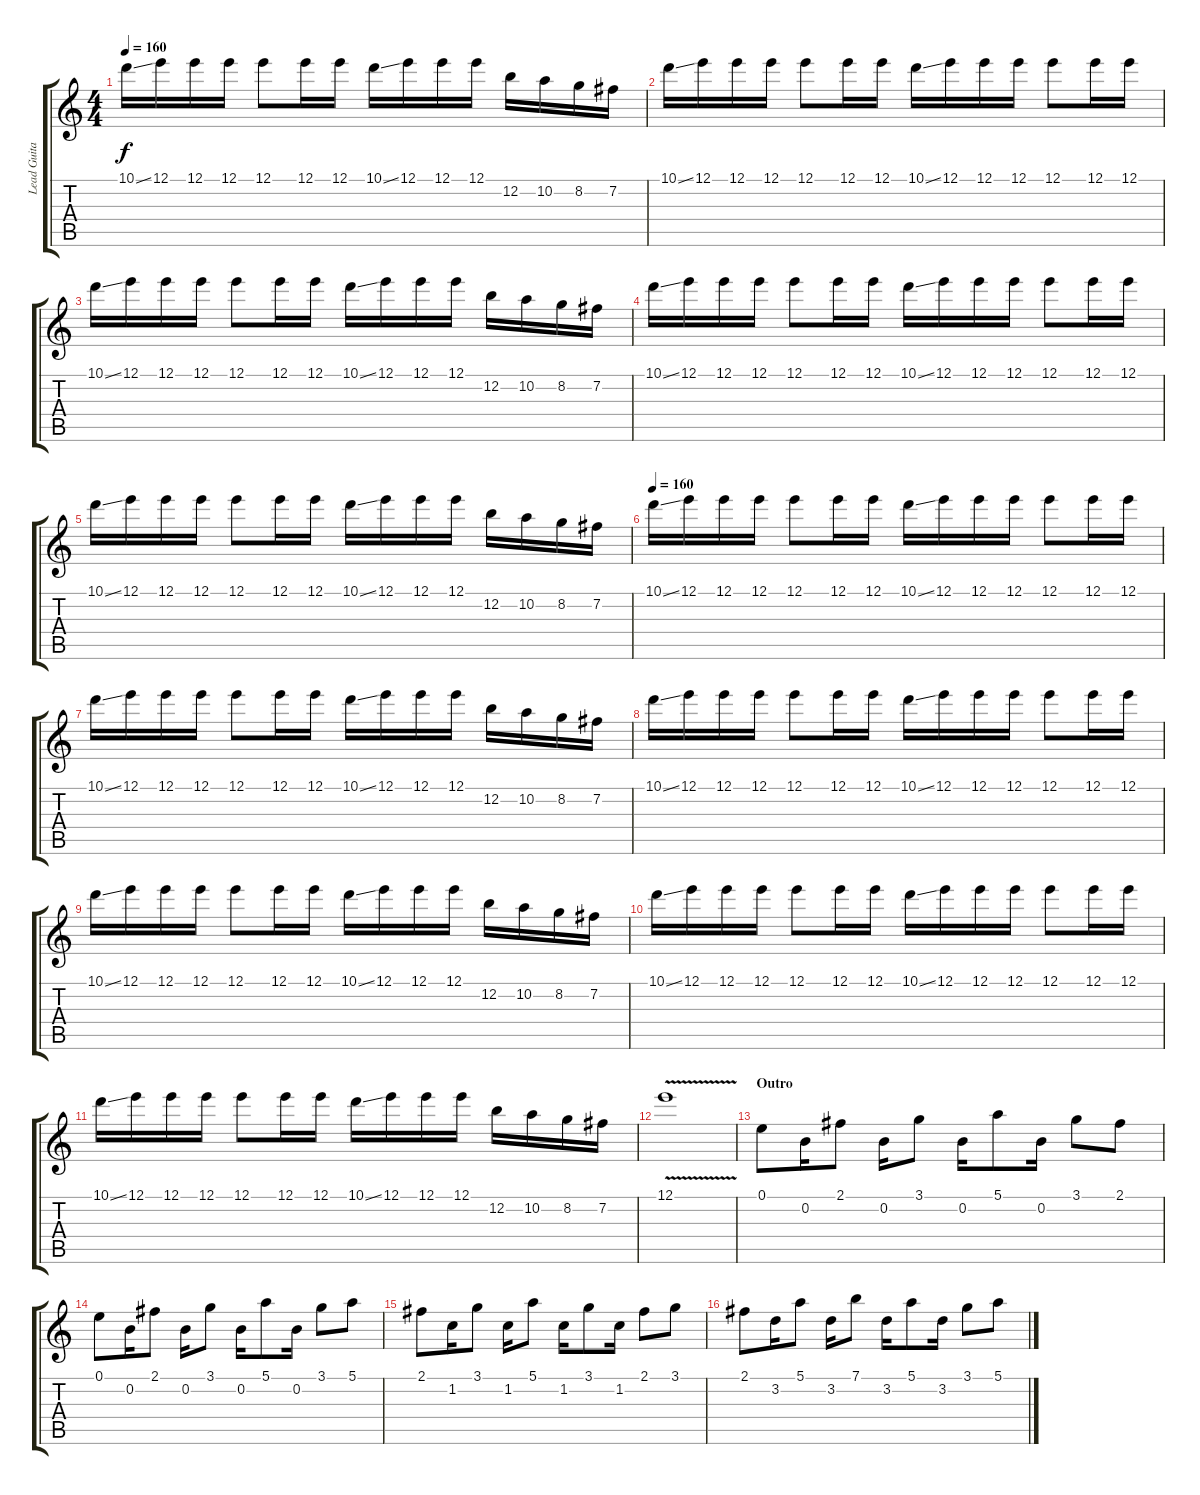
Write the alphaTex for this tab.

\track ("Lead Guitar" "Lead Guita") {instrument distortionguitar}
\staff {score tabs}
\tuning (E4 B3 G3 D3 A2 E2) {hide}
\ts (4 4)
\tempo 160
\clef g2
\ks c
10.1{ss}.16{dy f} 12.1.16 12.1.16 12.1.16 12.1.8 12.1.16 12.1.16 10.1{ss}.16 12.1.16 12.1.16 12.1.16 12.2.16 10.2.16 8.2.16 7.2.16 |
10.1{ss}.16 12.1.16 12.1.16 12.1.16 12.1.8 12.1.16 12.1.16 10.1{ss}.16 12.1.16 12.1.16 12.1.16 12.1.8 12.1.16 12.1.16 |
10.1{ss}.16 12.1.16 12.1.16 12.1.16 12.1.8 12.1.16 12.1.16 10.1{ss}.16 12.1.16 12.1.16 12.1.16 12.2.16 10.2.16 8.2.16 7.2.16 |
10.1{ss}.16 12.1.16 12.1.16 12.1.16 12.1.8 12.1.16 12.1.16 10.1{ss}.16 12.1.16 12.1.16 12.1.16 12.1.8 12.1.16 12.1.16 |
10.1{ss}.16 12.1.16 12.1.16 12.1.16 12.1.8 12.1.16 12.1.16 10.1{ss}.16 12.1.16 12.1.16 12.1.16 12.2.16 10.2.16 8.2.16 7.2.16 |
\tempo 160
10.1{ss}.16 12.1.16 12.1.16 12.1.16 12.1.8 12.1.16 12.1.16 10.1{ss}.16 12.1.16 12.1.16 12.1.16 12.1.8 12.1.16 12.1.16 |
10.1{ss}.16 12.1.16 12.1.16 12.1.16 12.1.8 12.1.16 12.1.16 10.1{ss}.16 12.1.16 12.1.16 12.1.16 12.2.16 10.2.16 8.2.16 7.2.16 |
10.1{ss}.16 12.1.16 12.1.16 12.1.16 12.1.8 12.1.16 12.1.16 10.1{ss}.16 12.1.16 12.1.16 12.1.16 12.1.8 12.1.16 12.1.16 |
10.1{ss}.16 12.1.16 12.1.16 12.1.16 12.1.8 12.1.16 12.1.16 10.1{ss}.16 12.1.16 12.1.16 12.1.16 12.2.16 10.2.16 8.2.16 7.2.16 |
10.1{ss}.16 12.1.16 12.1.16 12.1.16 12.1.8 12.1.16 12.1.16 10.1{ss}.16 12.1.16 12.1.16 12.1.16 12.1.8 12.1.16 12.1.16 |
10.1{ss}.16 12.1.16 12.1.16 12.1.16 12.1.8 12.1.16 12.1.16 10.1{ss}.16 12.1.16 12.1.16 12.1.16 12.2.16 10.2.16 8.2.16 7.2.16 |
12.1{v}.1 |
\section ("" "Outro")
0.1.8 0.2.16 2.1.8 0.2.16 3.1.8 0.2.16 5.1.8 0.2.16 3.1.8 2.1.8 |
0.1.8 0.2.16 2.1.8 0.2.16 3.1.8 0.2.16 5.1.8 0.2.16 3.1.8 5.1.8 |
2.1.8 1.2.16 3.1.8 1.2.16 5.1.8 1.2.16 3.1.8 1.2.16 2.1.8 3.1.8 |
2.1.8 3.2.16 5.1.8 3.2.16 7.1.8 3.2.16 5.1.8 3.2.16 3.1.8 5.1.8
